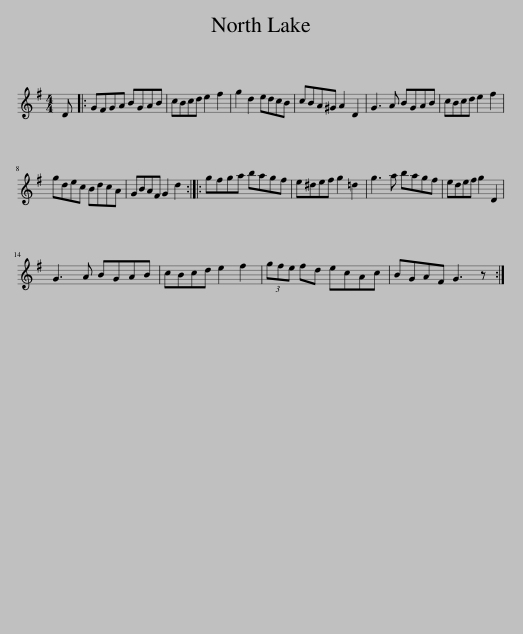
X:1
L:1/8
M:4/4
I:linebreak $
K:G
V:1 treble
V:1
 D |: GFGA BGAB | cBcd e2 f2 | g2 d2 edcB | cBA^G A2 D2 | %5
 G3 A BGAB | cBcd e2 f2 |$ gdec BdcA | GBAF G2 d2 :: gfga bagf | %10
 e^def g2 =d2 | g3 a bagf | edef g2 D2 |$ G3 A BGAB | cBcd e2 f2 | %15
 (3gfe fd ecAc | BGAF G3 z :| %17
